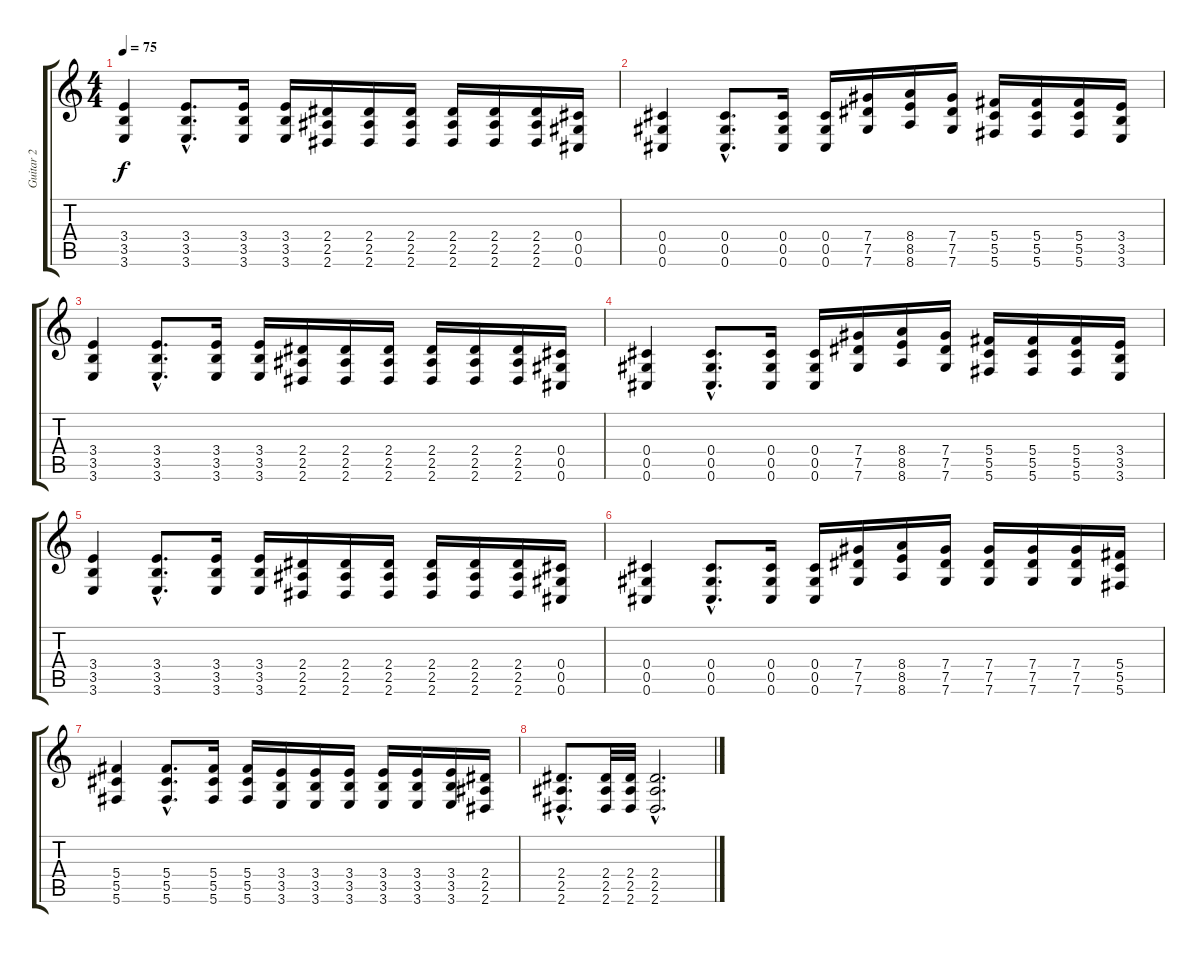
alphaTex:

\track ("Guitar 2" "Guitar 2") {instrument distortionguitar}
\staff {score tabs}
\tuning (Eb4 Bb3 Gb3 Db3 Ab2 Db2) {hide}
\ts (4 4)
\tempo 75
\clef g2
\ks c
(3.4 3.5 3.6).4{dy f} (3.4{hac} 3.5{hac} 3.6{hac}).8{d} (3.4 3.5 3.6).16 (3.4 3.5 3.6).16 (2.4 2.5 2.6).16 (2.4 2.5 2.6).16 (2.4 2.5 2.6).16 (2.4 2.5 2.6).16 (2.4 2.5 2.6).16 (2.4 2.5 2.6).16 (0.4 0.5 0.6).16 |
(0.4 0.5 0.6).4 (0.4{hac} 0.5{hac} 0.6{hac}).8{d} (0.4 0.5 0.6).16 (0.4 0.5 0.6).16 (7.4 7.5 7.6).16 (8.4 8.5 8.6).16 (7.4 7.5 7.6).16 (5.4 5.5 5.6).16 (5.4 5.5 5.6).16 (5.4 5.5 5.6).16 (3.4 3.5 3.6).16 |
(3.4 3.5 3.6).4 (3.4{hac} 3.5{hac} 3.6{hac}).8{d} (3.4 3.5 3.6).16 (3.4 3.5 3.6).16 (2.4 2.5 2.6).16 (2.4 2.5 2.6).16 (2.4 2.5 2.6).16 (2.4 2.5 2.6).16 (2.4 2.5 2.6).16 (2.4 2.5 2.6).16 (0.4 0.5 0.6).16 |
(0.4 0.5 0.6).4 (0.4{hac} 0.5{hac} 0.6{hac}).8{d} (0.4 0.5 0.6).16 (0.4 0.5 0.6).16 (7.4 7.5 7.6).16 (8.4 8.5 8.6).16 (7.4 7.5 7.6).16 (5.4 5.5 5.6).16 (5.4 5.5 5.6).16 (5.4 5.5 5.6).16 (3.4 3.5 3.6).16 |
(3.4 3.5 3.6).4 (3.4{hac} 3.5{hac} 3.6{hac}).8{d} (3.4 3.5 3.6).16 (3.4 3.5 3.6).16 (2.4 2.5 2.6).16 (2.4 2.5 2.6).16 (2.4 2.5 2.6).16 (2.4 2.5 2.6).16 (2.4 2.5 2.6).16 (2.4 2.5 2.6).16 (0.4 0.5 0.6).16 |
(0.4 0.5 0.6).4 (0.4{hac} 0.5{hac} 0.6{hac}).8{d} (0.4 0.5 0.6).16 (0.4 0.5 0.6).16 (7.4 7.5 7.6).16 (8.4 8.5 8.6).16 (7.4 7.5 7.6).16 (7.4 7.5 7.6).16 (7.4 7.5 7.6).16 (7.4 7.5 7.6).16 (5.4 5.5 5.6).16 |
(5.4 5.5 5.6).4 (5.4{hac} 5.5{hac} 5.6{hac}).8{d} (5.4 5.5 5.6).16 (5.4 5.5 5.6).16 (3.4 3.5 3.6).16 (3.4 3.5 3.6).16 (3.4 3.5 3.6).16 (3.4 3.5 3.6).16 (3.4 3.5 3.6).16 (3.4 3.5 3.6).16 (2.4 2.5 2.6).16 |
(2.4{hac} 2.5{hac} 2.6{hac}).8{d} (2.4 2.5 2.6).32 (2.4 2.5 2.6).32 (2.4{hac} 2.5{hac} 2.6{hac}).2{d}
